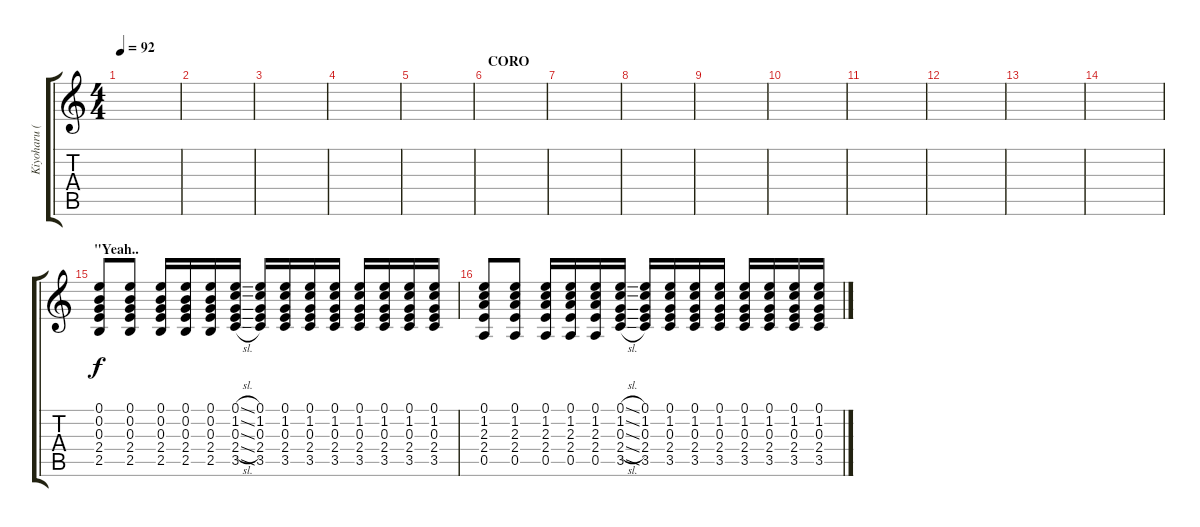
\track ("Kiyoharu (Distortion)" "Kiyoharu (") {instrument distortionguitar}
\staff {score tabs}
\tuning (E4 B3 G3 D3 A2 E2) {hide}
\ts (4 4)
\tempo 92
\clef g2
\ks c
|
|
|
|
|
\section ("" "CORO")
|
|
|
|
|
|
|
|
|
\section ("" "\"Yeah..")
(0.1 0.2 0.3 2.4 2.5).8 (0.1 0.2 0.3 2.4 2.5).8 (0.1 0.2 0.3 2.4 2.5).16 (0.1 0.2 0.3 2.4 2.5).16 (0.1 0.2 0.3 2.4 2.5).16 (0.1{sl} 1.2{sl} 0.3{sl} 2.4{sl} 3.5{sl}).16 (0.1 1.2 0.3 2.4 3.5).16 (0.1 1.2 0.3 2.4 3.5).16 (0.1 1.2 0.3 2.4 3.5).16 (0.1 1.2 0.3 2.4 3.5).16 (0.1 1.2 0.3 2.4 3.5).16 (0.1 1.2 0.3 2.4 3.5).16 (0.1 1.2 0.3 2.4 3.5).16 (0.1 1.2 0.3 2.4 3.5).16 |
(0.1 1.2 2.3 2.4 0.5).8 (0.1 1.2 2.3 2.4 0.5).8 (0.1 1.2 2.3 2.4 0.5).16 (0.1 1.2 2.3 2.4 0.5).16 (0.1 1.2 2.3 2.4 0.5).16 (0.1{sl} 1.2{sl} 0.3{sl} 2.4{sl} 3.5{sl}).16 (0.1 1.2 0.3 2.4 3.5).16 (0.1 1.2 0.3 2.4 3.5).16 (0.1 1.2 0.3 2.4 3.5).16 (0.1 1.2 0.3 2.4 3.5).16 (0.1 1.2 0.3 2.4 3.5).16 (0.1 1.2 0.3 2.4 3.5).16 (0.1 1.2 0.3 2.4 3.5).16 (0.1 1.2 0.3 2.4 3.5).16
